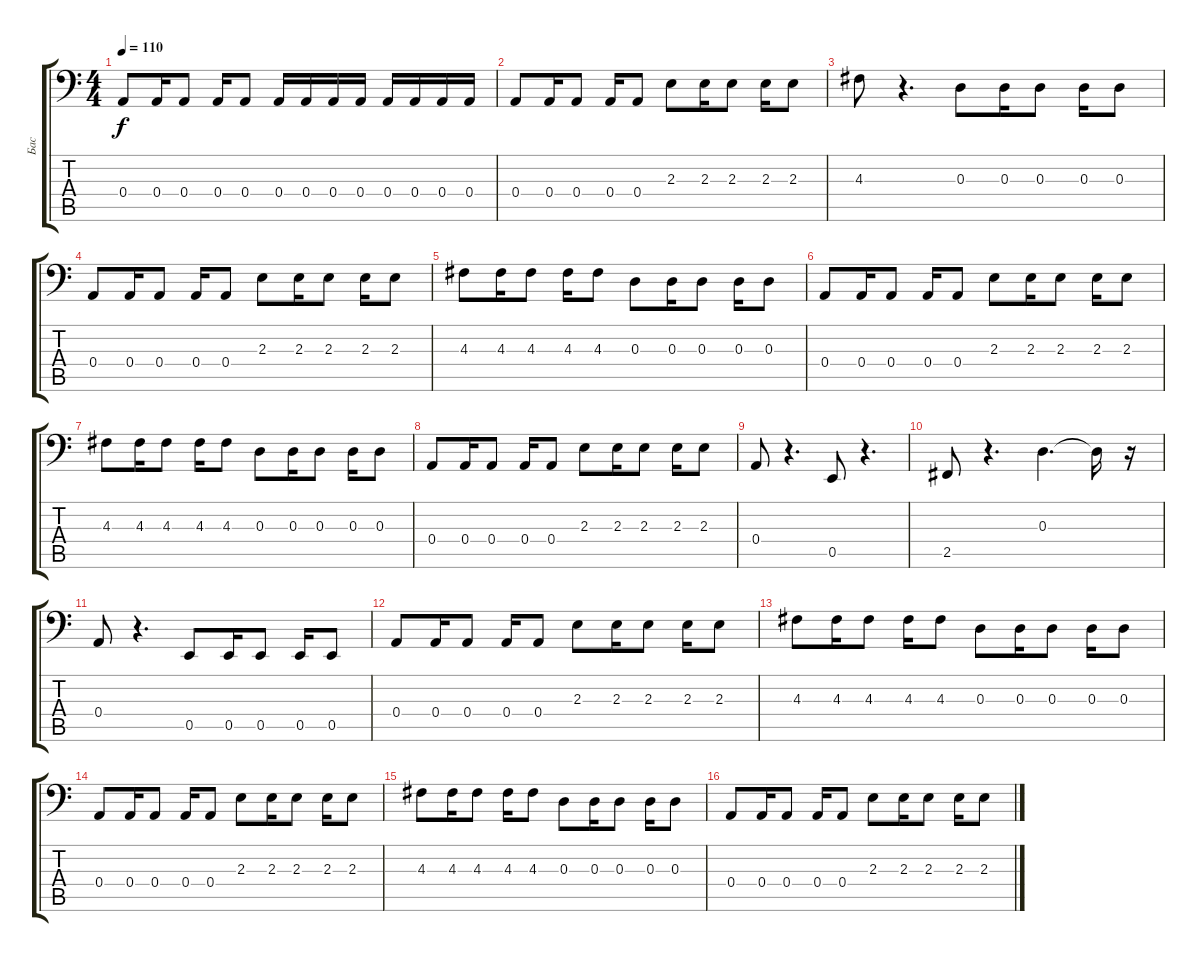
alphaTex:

\track ("Бас" "Бас") {instrument electricbassfinger}
\staff {score tabs}
\tuning (C3 G2 D2 A1 E1 B0) {hide}
\ts (4 4)
\tempo 110
\clef f4
\ks c
0.4.8{dy f} 0.4.16 0.4.8 0.4.16 0.4.8 0.4.16 0.4.16 0.4.16 0.4.16 0.4.16 0.4.16 0.4.16 0.4.16 |
0.4.8 0.4.16 0.4.8 0.4.16 0.4.8 2.3.8 2.3.16 2.3.8 2.3.16 2.3.8 |
4.3.8 r.4{d} 0.3.8 0.3.16 0.3.8 0.3.16 0.3.8 |
0.4.8 0.4.16 0.4.8 0.4.16 0.4.8 2.3.8 2.3.16 2.3.8 2.3.16 2.3.8 |
4.3.8 4.3.16 4.3.8 4.3.16 4.3.8 0.3.8 0.3.16 0.3.8 0.3.16 0.3.8 |
0.4.8 0.4.16 0.4.8 0.4.16 0.4.8 2.3.8 2.3.16 2.3.8 2.3.16 2.3.8 |
4.3.8 4.3.16 4.3.8 4.3.16 4.3.8 0.3.8 0.3.16 0.3.8 0.3.16 0.3.8 |
0.4.8 0.4.16 0.4.8 0.4.16 0.4.8 2.3.8 2.3.16 2.3.8 2.3.16 2.3.8 |
0.4.8 r.4{d} 0.5.8 r.4{d} |
2.5.8 r.4{d} 0.3.4{d} 0.3{t}.16 r.16 |
0.4.8 r.4{d} 0.5.8 0.5.16 0.5.8 0.5.16 0.5.8 |
0.4.8 0.4.16 0.4.8 0.4.16 0.4.8 2.3.8 2.3.16 2.3.8 2.3.16 2.3.8 |
4.3.8 4.3.16 4.3.8 4.3.16 4.3.8 0.3.8 0.3.16 0.3.8 0.3.16 0.3.8 |
0.4.8 0.4.16 0.4.8 0.4.16 0.4.8 2.3.8 2.3.16 2.3.8 2.3.16 2.3.8 |
4.3.8 4.3.16 4.3.8 4.3.16 4.3.8 0.3.8 0.3.16 0.3.8 0.3.16 0.3.8 |
0.4.8 0.4.16 0.4.8 0.4.16 0.4.8 2.3.8 2.3.16 2.3.8 2.3.16 2.3.8
